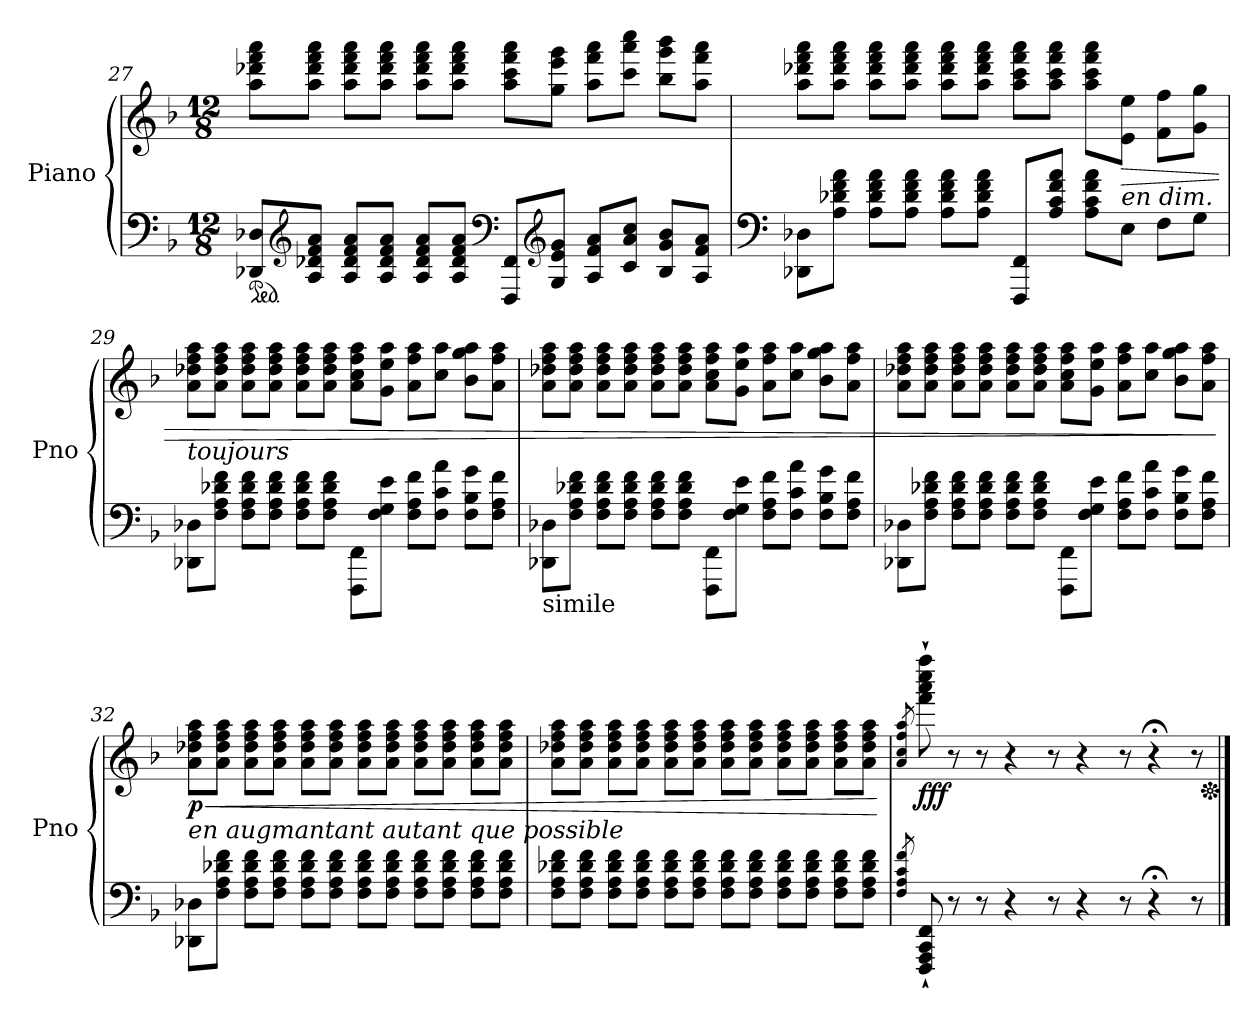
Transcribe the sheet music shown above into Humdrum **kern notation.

**kern	**kern	**dynam
*part1	*part1	*part1
*staff2	*staff1	*staff1/2
*I"Piano	*	*
*I'Pno	*	*
!!LO:LB:g=z
*clefF4	*clefG2	*
*k[b-]	*k[b-]	*
*M12/8	*M12/8	*
*ped	*	*
=27	=27	=27
8DD-X/ 8D-X/L	8aa\ 8ddd-X\ 8fff\ 8aaa\L	.
*clefG2	*	*
8A/ 8d-X/ 8f/ 8a/J	8aa\ 8ddd-\ 8fff\ 8aaa\J	.
8A/ 8d-/ 8f/ 8a/L	8aa\ 8ddd-\ 8fff\ 8aaa\L	.
8A/ 8d-/ 8f/ 8a/J	8aa\ 8ddd-\ 8fff\ 8aaa\J	.
8A/ 8d-/ 8f/ 8a/L	8aa\ 8ddd-\ 8fff\ 8aaa\L	.
8A/ 8d-/ 8f/ 8a/J	8aa\ 8ddd-\ 8fff\ 8aaa\J	.
*clefF4	*	*
8FFF/ 8FF/L	8aa\ 8ccc\ 8fff\ 8aaa\L	.
*clefG2	*	*
8G/ 8e/ 8g/J	8gg\ 8eee\ 8ggg\J	.
8A/ 8f/ 8a/L	8aa\ 8fff\ 8aaa\L	.
8c/ 8a/ 8cc/J	8ccc\ 8aaa\ 8cccc\J	.
8B-/ 8g/ 8b-/L	8bb-\ 8ggg\ 8bbb-\L	.
8A/ 8f/ 8a/J	8aa\ 8fff\ 8aaa\J	.
=28	=28	=28
*clefF4	*	*
8DD-X\ 8D-X\L	8aa\ 8ddd-X\ 8fff\ 8aaa\L	.
8A\ 8d-X\ 8f\ 8a\J	8aa\ 8ddd-\ 8fff\ 8aaa\J	.
8A\ 8d-\ 8f\ 8a\L	8aa\ 8ddd-\ 8fff\ 8aaa\L	.
8A\ 8d-\ 8f\ 8a\J	8aa\ 8ddd-\ 8fff\ 8aaa\J	.
8A\ 8d-\ 8f\ 8a\L	8aa\ 8ddd-\ 8fff\ 8aaa\L	.
8A\ 8d-\ 8f\ 8a\J	8aa\ 8ddd-\ 8fff\ 8aaa\J	.
8FFF/ 8FF/L	8aa\ 8ccc\ 8fff\ 8aaa\L	.
8A\ 8c\ 8f\ 8a\J	8aa\ 8ccc\ 8fff\ 8aaa\J	.
8A\ 8c\ 8f\ 8a\L	8aa\ 8ccc\ 8fff\ 8aaa\L	.
!	!LO:TX:b:i:t=en dim.	!
!	!	!LO:HP:b
8E\J	8e\ 8ee\J	>
8F\L	8f\ 8ff\L	.
8G\J	8g\ 8gg\J	.
!!LO:PB:g=z
=29	=29	=29
!	!LO:TX:b:i:t=toujours	!
8DD-X\ 8D-X\L	8a\ 8dd-X\ 8ff\ 8aa\L	.
8F\ 8A\ 8d-X\ 8f\J	8a\ 8dd-\ 8ff\ 8aa\J	.
8F\ 8A\ 8d-\ 8f\L	8a\ 8dd-\ 8ff\ 8aa\L	.
8F\ 8A\ 8d-\ 8f\J	8a\ 8dd-\ 8ff\ 8aa\J	.
8F\ 8A\ 8d-\ 8f\L	8a\ 8dd-\ 8ff\ 8aa\L	.
8F\ 8A\ 8d-\ 8f\J	8a\ 8dd-\ 8ff\ 8aa\J	.
8FFF\ 8FF\L	8a\ 8cc\ 8ff\ 8aa\L	.
8F\ 8G\ 8e\J	8g\ 8ee\ 8aa\J	.
8F\ 8A\ 8f\L	8a\ 8ff\ 8aa\L	.
8F\ 8c\ 8a\J	8cc\ 8aa\J	.
8F\ 8B-\ 8g\L	8b-\ 8gg\ 8aa\L	.
8F\ 8A\ 8f\J	8a\ 8ff\ 8aa\J	.
=30	=30	=30
!LO:TX:b:t=simile	!	!
8DD-X\ 8D-X\L	8a\ 8dd-X\ 8ff\ 8aa\L	.
8F\ 8A\ 8d-X\ 8f\J	8a\ 8dd-\ 8ff\ 8aa\J	.
8F\ 8A\ 8d-\ 8f\L	8a\ 8dd-\ 8ff\ 8aa\L	.
8F\ 8A\ 8d-\ 8f\J	8a\ 8dd-\ 8ff\ 8aa\J	.
8F\ 8A\ 8d-\ 8f\L	8a\ 8dd-\ 8ff\ 8aa\L	.
8F\ 8A\ 8d-\ 8f\J	8a\ 8dd-\ 8ff\ 8aa\J	.
8FFF\ 8FF\L	8a\ 8cc\ 8ff\ 8aa\L	.
8F\ 8G\ 8e\J	8g\ 8ee\ 8aa\J	.
8F\ 8A\ 8f\L	8a\ 8ff\ 8aa\L	.
8F\ 8c\ 8a\J	8cc\ 8aa\J	.
8F\ 8B-\ 8g\L	8b-\ 8gg\ 8aa\L	.
8F\ 8A\ 8f\J	8a\ 8ff\ 8aa\J	.
=31	=31	=31
8DD-X\ 8D-X\L	8a\ 8dd-X\ 8ff\ 8aa\L	.
8F\ 8A\ 8d-X\ 8f\J	8a\ 8dd-\ 8ff\ 8aa\J	.
8F\ 8A\ 8d-\ 8f\L	8a\ 8dd-\ 8ff\ 8aa\L	.
8F\ 8A\ 8d-\ 8f\J	8a\ 8dd-\ 8ff\ 8aa\J	.
8F\ 8A\ 8d-\ 8f\L	8a\ 8dd-\ 8ff\ 8aa\L	.
8F\ 8A\ 8d-\ 8f\J	8a\ 8dd-\ 8ff\ 8aa\J	.
8FFF\ 8FF\L	8a\ 8cc\ 8ff\ 8aa\L	.
8F\ 8G\ 8e\J	8g\ 8ee\ 8aa\J	.
8F\ 8A\ 8f\L	8a\ 8ff\ 8aa\L	.
8F\ 8c\ 8a\J	8cc\ 8aa\J	.
8F\ 8B-\ 8g\L	8b-\ 8gg\ 8aa\L	.
8F\ 8A\ 8f\J	8a\ 8ff\ 8aa\J	.
.	.	]
!!LO:LB:g=z
=32	=32	=32
!	!LO:TX:b:i:t=en augmantant autant que possible	!
!	!	!LO:HP:b
!	!	!LO:DY:n=1:b
8DD-X\ 8D-X\L	8a\ 8dd-X\ 8ff\ 8aa\L	< p
8F\ 8A\ 8d-X\ 8f\J	8a\ 8dd-\ 8ff\ 8aa\J	.
8F\ 8A\ 8d-\ 8f\L	8a\ 8dd-\ 8ff\ 8aa\L	.
8F\ 8A\ 8d-\ 8f\J	8a\ 8dd-\ 8ff\ 8aa\J	.
8F\ 8A\ 8d-\ 8f\L	8a\ 8dd-\ 8ff\ 8aa\L	.
8F\ 8A\ 8d-\ 8f\J	8a\ 8dd-\ 8ff\ 8aa\J	.
8F\ 8A\ 8d-\ 8f\L	8a\ 8dd-\ 8ff\ 8aa\L	.
8F\ 8A\ 8d-\ 8f\J	8a\ 8dd-\ 8ff\ 8aa\J	.
8F\ 8A\ 8d-\ 8f\L	8a\ 8dd-\ 8ff\ 8aa\L	.
8F\ 8A\ 8d-\ 8f\J	8a\ 8dd-\ 8ff\ 8aa\J	.
8F\ 8A\ 8d-\ 8f\L	8a\ 8dd-\ 8ff\ 8aa\L	.
8F\ 8A\ 8d-\ 8f\J	8a\ 8dd-\ 8ff\ 8aa\J	.
=33	=33	=33
8F\ 8A\ 8d-X\ 8f\L	8a\ 8dd-X\ 8ff\ 8aa\L	.
8F\ 8A\ 8d-\ 8f\J	8a\ 8dd-\ 8ff\ 8aa\J	.
8F\ 8A\ 8d-\ 8f\L	8a\ 8dd-\ 8ff\ 8aa\L	.
8F\ 8A\ 8d-\ 8f\J	8a\ 8dd-\ 8ff\ 8aa\J	.
8F\ 8A\ 8d-\ 8f\L	8a\ 8dd-\ 8ff\ 8aa\L	.
8F\ 8A\ 8d-\ 8f\J	8a\ 8dd-\ 8ff\ 8aa\J	.
8F\ 8A\ 8d-\ 8f\L	8a\ 8dd-\ 8ff\ 8aa\L	.
8F\ 8A\ 8d-\ 8f\J	8a\ 8dd-\ 8ff\ 8aa\J	.
8F\ 8A\ 8d-\ 8f\L	8a\ 8dd-\ 8ff\ 8aa\L	.
8F\ 8A\ 8d-\ 8f\J	8a\ 8dd-\ 8ff\ 8aa\J	.
8F\ 8A\ 8d-\ 8f\L	8a\ 8dd-\ 8ff\ 8aa\L	.
8F\ 8A\ 8d-\ 8f\J	8a\ 8dd-\ 8ff\ 8aa\J	.
.	.	[
=34	=34	=34
8qF/ 8qA/ 8qc/ 8qf/	8qa/ 8qcc/ 8qff/ 8qaa/	.
!	!	!LO:DY:b
8FFF/` 8AAA/` 8CC/` 8FF/`	8fff\` 8aaa\` 8cccc\` 8ffff\`	fff
8r	8r	.
8r	8r	.
4r	4r	.
8r	8r	.
4r	4r	.
8r	8r	.
4r;<	4r;<	.
8r	8r	.
*	*Xped	*
==	==	==
*-	*-	*-
